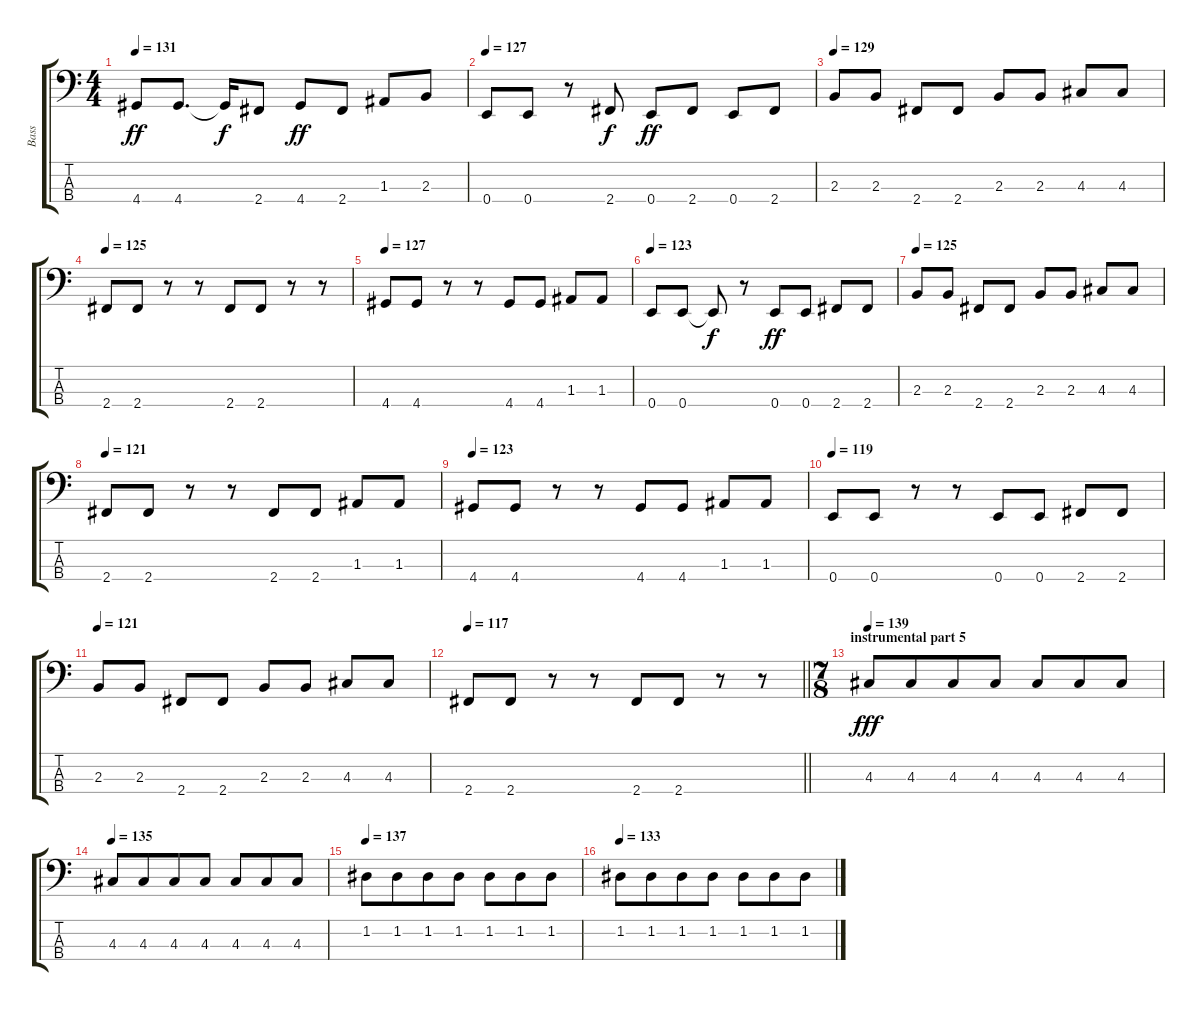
\track ("Bass" "Bass") {instrument electricbassfinger}
\staff {score tabs}
\tuning (G2 D2 A1 E1) {hide}
\ts (4 4)
\tempo 131
\clef f4
\ks c
4.4.8{dy ff} 4.4.8{d} 4.4{t}.16{dy f} 2.4.8 4.4.8{dy ff} 2.4.8 1.3.8 2.3.8 |
\tempo 127
0.4.8 0.4.8 r.8 2.4.8{dy f} 0.4.8{dy ff} 2.4.8 0.4.8 2.4.8 |
\tempo 129
2.3.8 2.3.8 2.4.8 2.4.8 2.3.8 2.3.8 4.3.8 4.3.8 |
\tempo 125
2.4.8 2.4.8 r.8 r.8 2.4.8 2.4.8 r.8 r.8 |
\tempo 127
4.4.8 4.4.8 r.8 r.8 4.4.8 4.4.8 1.3.8 1.3.8 |
\tempo 123
0.4.8 0.4.8 0.4{t}.8{dy f} r.8 0.4.8{dy ff} 0.4.8 2.4.8 2.4.8 |
\tempo 125
2.3.8 2.3.8 2.4.8 2.4.8 2.3.8 2.3.8 4.3.8 4.3.8 |
\tempo 121
2.4.8 2.4.8 r.8 r.8 2.4.8 2.4.8 1.3.8 1.3.8 |
\tempo 123
4.4.8 4.4.8 r.8 r.8 4.4.8 4.4.8 1.3.8 1.3.8 |
\tempo 119
0.4.8 0.4.8 r.8 r.8 0.4.8 0.4.8 2.4.8 2.4.8 |
\tempo 121
2.3.8 2.3.8 2.4.8 2.4.8 2.3.8 2.3.8 4.3.8 4.3.8 |
\tempo 117
\barLineRight lightlight
2.4.8 2.4.8 r.8 r.8 2.4.8 2.4.8 r.8 r.8 |
\ts (7 8)
\section ("" "instrumental part 5")
\tempo 139
4.3.8{dy fff} 4.3.8 4.3.8 4.3.8 4.3.8 4.3.8 4.3.8 |
\tempo 135
4.3.8 4.3.8 4.3.8 4.3.8 4.3.8 4.3.8 4.3.8 |
\tempo 137
1.2.8 1.2.8 1.2.8 1.2.8 1.2.8 1.2.8 1.2.8 |
\tempo 133
1.2.8 1.2.8 1.2.8 1.2.8 1.2.8 1.2.8 1.2.8
